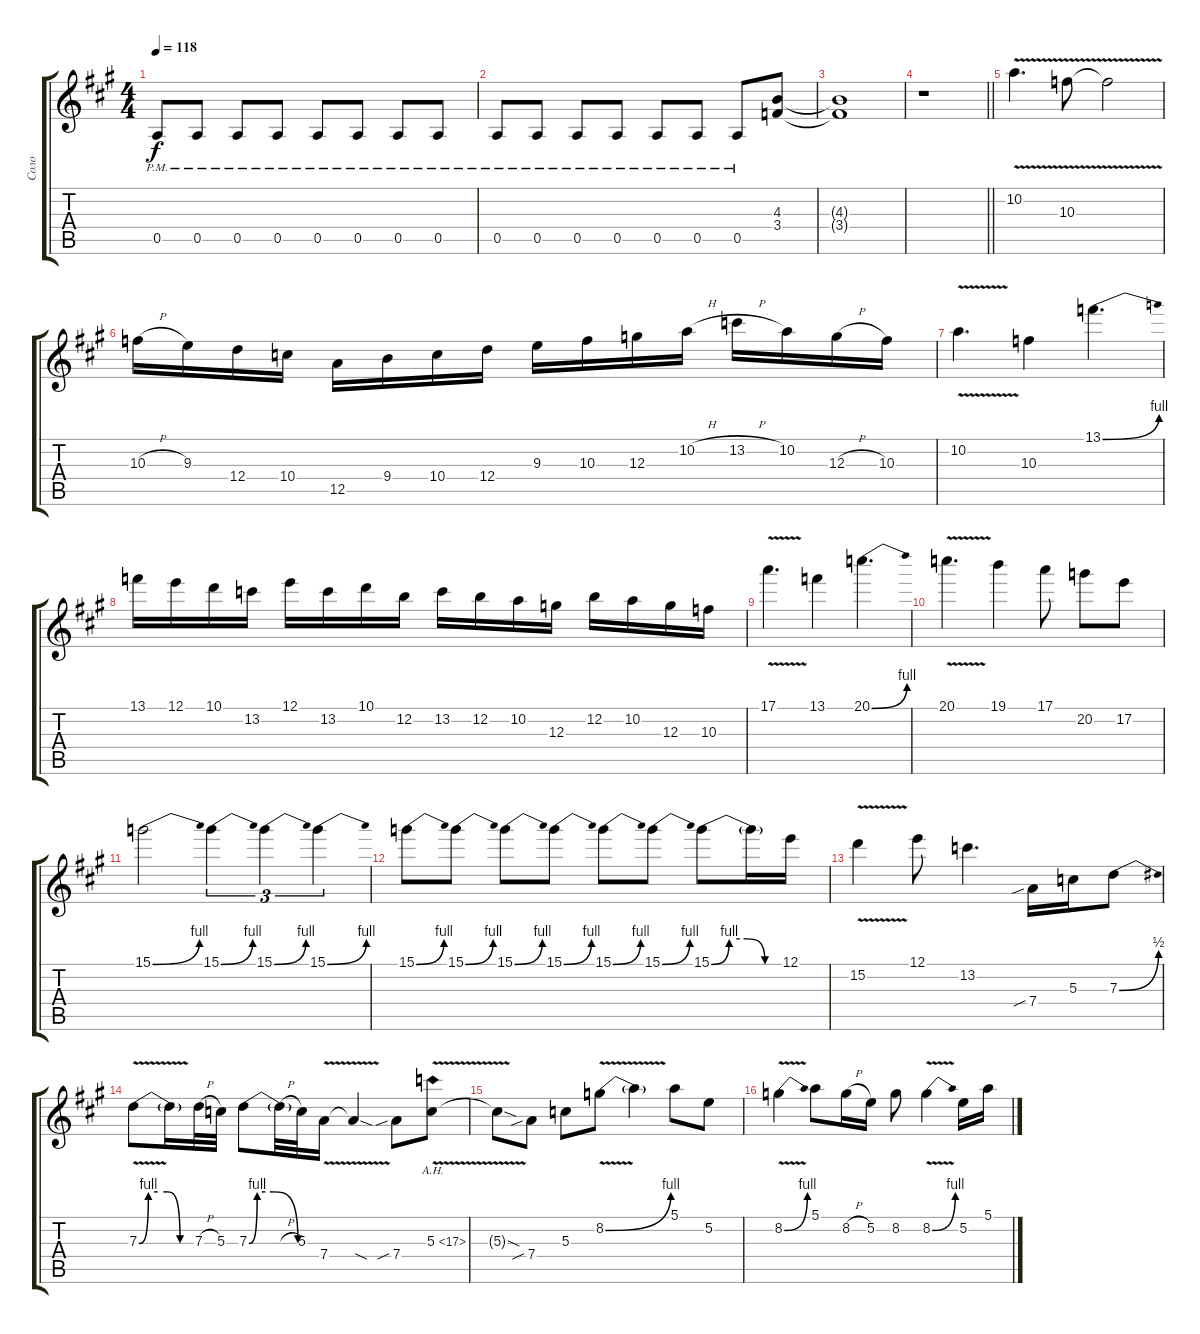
\track ("Соло" "Соло") {instrument distortionguitar}
\staff {score tabs}
\tuning (E4 B3 G3 D3 A2 E2) {hide}
\ts (4 4)
\tempo 118
\clef g2
\ks a
0.5{pm}.8{dy f} 0.5{pm}.8 0.5{pm}.8 0.5{pm}.8 0.5{pm}.8 0.5{pm}.8 0.5{pm}.8 0.5{pm}.8 |
0.5{pm}.8 0.5{pm}.8 0.5{pm}.8 0.5{pm}.8 0.5{pm}.8 0.5{pm}.8 0.5{pm}.8 (4.3 3.4).8 |
(4.3{t} 3.4{t}).1 |
\barLineRight lightlight
r.1 |
10.2{v}.4{d} 10.3{v}.8 10.3{t}.2 |
10.3{h}.16 9.3.16 12.4.16 10.4.16 12.5.16 9.4.16 10.4.16 12.4.16 9.3.16 10.3.16 12.3.16 10.2{h}.16 13.2{h}.16 10.2.16 12.3{h}.16 10.3.16 |
10.2{v}.4{d} 10.3.4 13.1{be (bend 0 0 60 4)}.4{d} |
13.1.16 12.1.16 10.1.16 13.2.16 12.1.16 13.2.16 10.1.16 12.2.16 13.2.16 12.2.16 10.2.16 12.3.16 12.2.16 10.2.16 12.3.16 10.3.16 |
17.1{v}.4{d} 13.1.4 20.1{be (bend 0 0 60 4)}.4{d} |
20.1{v}.4{d} 19.1.4 17.1.8 20.2.8 17.2.8 |
15.1{be (bend 0 0 60 4)}.2 15.1{be (bend 0 0 60 4)}.4{tu (3 2)} 15.1{be (bend 0 0 60 4)}.4{tu (3 2)} 15.1{be (bend 0 0 60 4)}.4{tu (3 2)} |
15.1{be (bend 0 0 60 4)}.8 15.1{be (bend 0 0 60 4)}.8 15.1{be (bend 0 0 60 4)}.8 15.1{be (bend 0 0 60 4)}.8 15.1{be (bend 0 0 60 4)}.8 15.1{be (bend 0 0 60 4)}.8 15.1{be (custom 0 0 15 4 30 4 45 0 60 0)}.8 15.1{t}.16 12.1.16 |
15.2{v}.4 12.1.8 13.2.4{d} 7.4{sib}.16 5.3.16 7.3{be (bend 0 0 60 2)}.8 |
7.3{be (custom 0 0 10 4 20 4 30 4 44 0 60 0) v}.8 7.3{t}.16 7.3{h}.32 5.3.32 7.3{be (custom 0 0 10 4 20 4 30 4 60 0)}.8 7.3{h t}.32 5.3.32 7.4{v}.16 7.4{sod t}.4 7.4{sib}.8 5.3{ah 12 v}.8 |
5.3{sod t}.8 7.4{sib}.8 5.3.8 8.2{be (bend 0 0 60 4) v}.8 8.2{t}.4 5.1.8 5.2.8 |
8.2{be (bend 0 0 60 4) v}.4 5.1.8 8.2{h}.16 5.2.16 8.2.8 8.2{be (bend 0 0 60 4) v}.4 5.2.16 5.1.16
